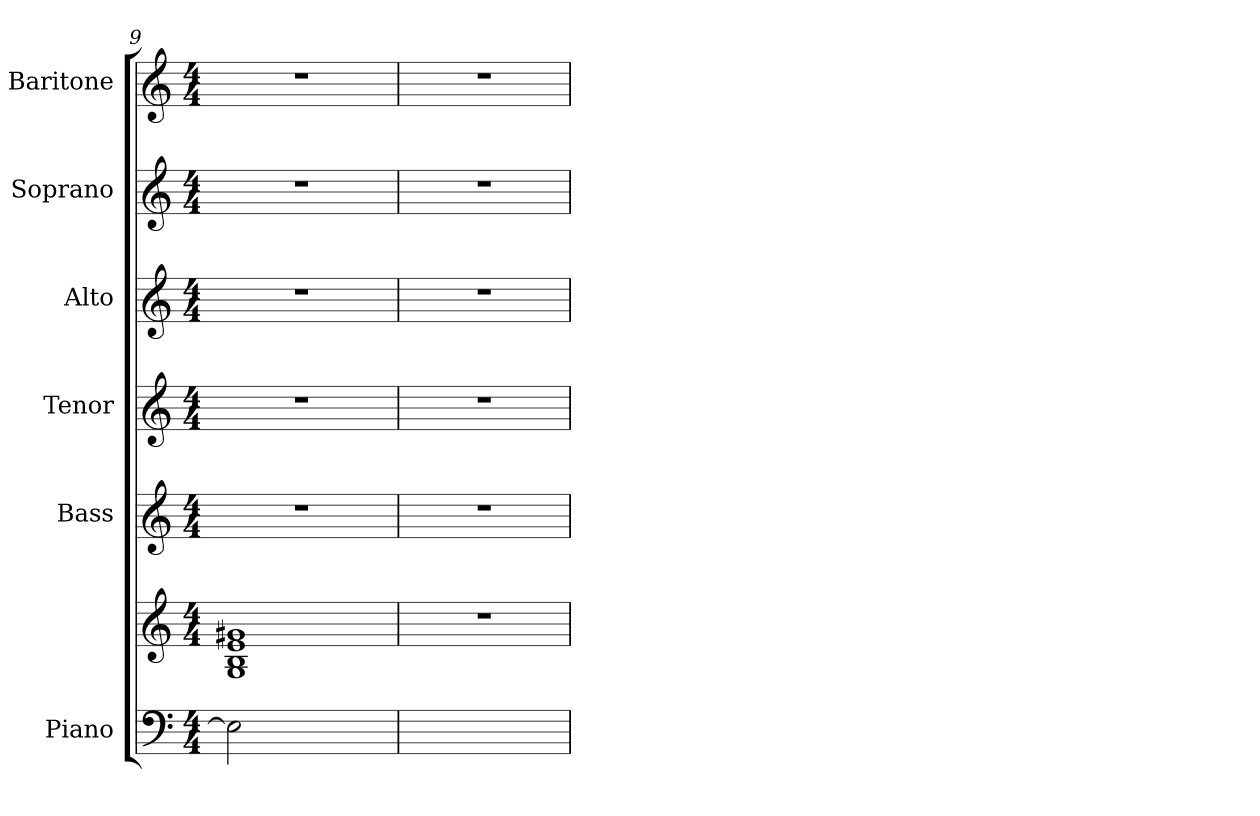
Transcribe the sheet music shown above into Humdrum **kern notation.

**kern	**kern	**kern	**kern	**kern	**kern	**kern
*part6	*part6	*part5	*part4	*part3	*part2	*part1
*staff7	*staff6	*staff5	*staff4	*staff3	*staff2	*staff1
*I"Piano	*	*I"Bass	*I"Tenor	*I"Alto	*I"Soprano	*I"Baritone
*	*	*I'B	*I'T	*I'A	*I'S	*
*clefF4	*clefG2	*clefG2	*clefG2	*clefG2	*clefG2	*clefG2
*k[]	*k[]	*k[]	*k[]	*k[]	*k[]	*k[]
*M4/4	*M4/4	*M4/4	*M4/4	*M4/4	*M4/4	*M4/4
=9	=9	=9	=9	=9	=9	=9
2E\]	1G 1B 1e 1g#X	1r	1r	1r	1r	1r
8ryy	.	.	.	.	.	.
8ryy	.	.	.	.	.	.
8ryy	.	.	.	.	.	.
8ryy	.	.	.	.	.	.
=10	=10	=10	=10	=10	=10	=10
4ryy	1r	1r	1r	1r	1r	1r
4ryy	.	.	.	.	.	.
4ryy	.	.	.	.	.	.
4ryy	.	.	.	.	.	.
=	=	=	=	=	=	=
*-	*-	*-	*-	*-	*-	*-
